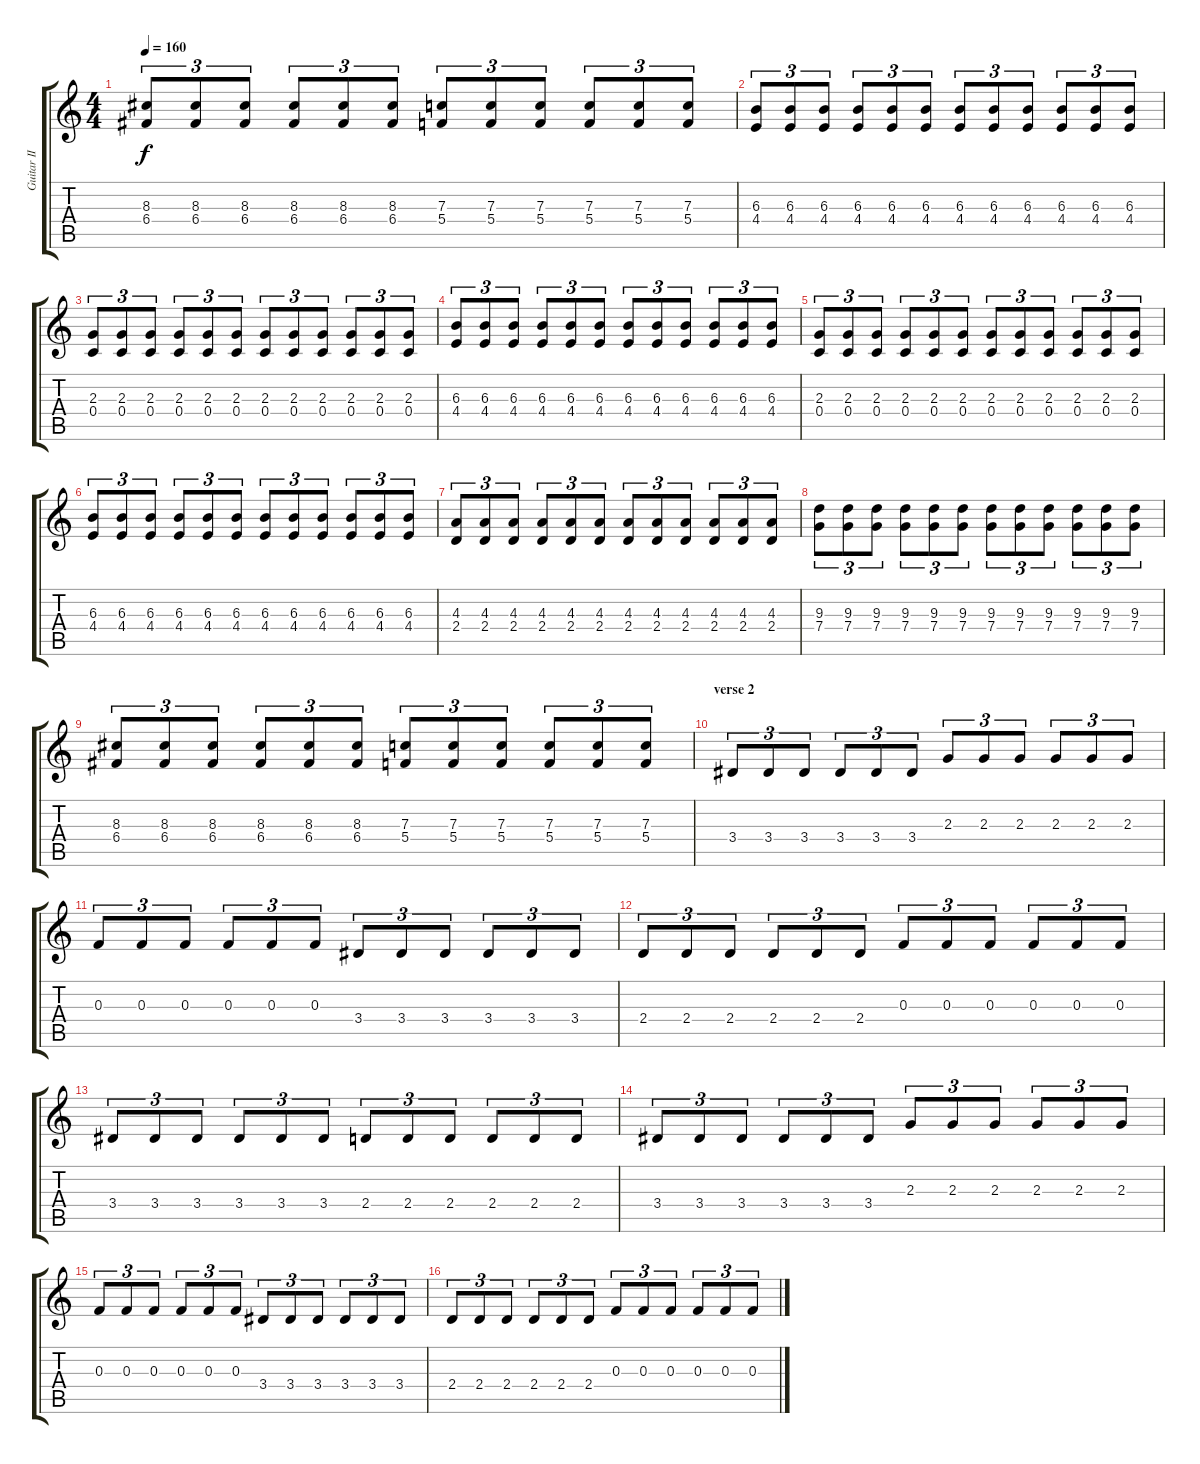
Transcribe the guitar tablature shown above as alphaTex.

\track ("Guitar II" "Guitar II") {instrument distortionguitar}
\staff {score tabs}
\tuning (D4 A3 F3 C3 G2 D2) {hide}
\ts (4 4)
\tempo 160
\clef g2
\ks c
(8.3 6.4).8{tu (3 2) dy f} (8.3 6.4).8{tu (3 2)} (8.3 6.4).8{tu (3 2)} (8.3 6.4).8{tu (3 2)} (8.3 6.4).8{tu (3 2)} (8.3 6.4).8{tu (3 2)} (7.3 5.4).8{tu (3 2)} (7.3 5.4).8{tu (3 2)} (7.3 5.4).8{tu (3 2)} (7.3 5.4).8{tu (3 2)} (7.3 5.4).8{tu (3 2)} (7.3 5.4).8{tu (3 2)} |
(6.3 4.4).8{tu (3 2)} (6.3 4.4).8{tu (3 2)} (6.3 4.4).8{tu (3 2)} (6.3 4.4).8{tu (3 2)} (6.3 4.4).8{tu (3 2)} (6.3 4.4).8{tu (3 2)} (6.3 4.4).8{tu (3 2)} (6.3 4.4).8{tu (3 2)} (6.3 4.4).8{tu (3 2)} (6.3 4.4).8{tu (3 2)} (6.3 4.4).8{tu (3 2)} (6.3 4.4).8{tu (3 2)} |
(2.3 0.4).8{tu (3 2)} (2.3 0.4).8{tu (3 2)} (2.3 0.4).8{tu (3 2)} (2.3 0.4).8{tu (3 2)} (2.3 0.4).8{tu (3 2)} (2.3 0.4).8{tu (3 2)} (2.3 0.4).8{tu (3 2)} (2.3 0.4).8{tu (3 2)} (2.3 0.4).8{tu (3 2)} (2.3 0.4).8{tu (3 2)} (2.3 0.4).8{tu (3 2)} (2.3 0.4).8{tu (3 2)} |
(6.3 4.4).8{tu (3 2)} (6.3 4.4).8{tu (3 2)} (6.3 4.4).8{tu (3 2)} (6.3 4.4).8{tu (3 2)} (6.3 4.4).8{tu (3 2)} (6.3 4.4).8{tu (3 2)} (6.3 4.4).8{tu (3 2)} (6.3 4.4).8{tu (3 2)} (6.3 4.4).8{tu (3 2)} (6.3 4.4).8{tu (3 2)} (6.3 4.4).8{tu (3 2)} (6.3 4.4).8{tu (3 2)} |
(2.3 0.4).8{tu (3 2)} (2.3 0.4).8{tu (3 2)} (2.3 0.4).8{tu (3 2)} (2.3 0.4).8{tu (3 2)} (2.3 0.4).8{tu (3 2)} (2.3 0.4).8{tu (3 2)} (2.3 0.4).8{tu (3 2)} (2.3 0.4).8{tu (3 2)} (2.3 0.4).8{tu (3 2)} (2.3 0.4).8{tu (3 2)} (2.3 0.4).8{tu (3 2)} (2.3 0.4).8{tu (3 2)} |
(6.3 4.4).8{tu (3 2)} (6.3 4.4).8{tu (3 2)} (6.3 4.4).8{tu (3 2)} (6.3 4.4).8{tu (3 2)} (6.3 4.4).8{tu (3 2)} (6.3 4.4).8{tu (3 2)} (6.3 4.4).8{tu (3 2)} (6.3 4.4).8{tu (3 2)} (6.3 4.4).8{tu (3 2)} (6.3 4.4).8{tu (3 2)} (6.3 4.4).8{tu (3 2)} (6.3 4.4).8{tu (3 2)} |
(4.3 2.4).8{tu (3 2)} (4.3 2.4).8{tu (3 2)} (4.3 2.4).8{tu (3 2)} (4.3 2.4).8{tu (3 2)} (4.3 2.4).8{tu (3 2)} (4.3 2.4).8{tu (3 2)} (4.3 2.4).8{tu (3 2)} (4.3 2.4).8{tu (3 2)} (4.3 2.4).8{tu (3 2)} (4.3 2.4).8{tu (3 2)} (4.3 2.4).8{tu (3 2)} (4.3 2.4).8{tu (3 2)} |
(9.3 7.4).8{tu (3 2)} (9.3 7.4).8{tu (3 2)} (9.3 7.4).8{tu (3 2)} (9.3 7.4).8{tu (3 2)} (9.3 7.4).8{tu (3 2)} (9.3 7.4).8{tu (3 2)} (9.3 7.4).8{tu (3 2)} (9.3 7.4).8{tu (3 2)} (9.3 7.4).8{tu (3 2)} (9.3 7.4).8{tu (3 2)} (9.3 7.4).8{tu (3 2)} (9.3 7.4).8{tu (3 2)} |
(8.3 6.4).8{tu (3 2)} (8.3 6.4).8{tu (3 2)} (8.3 6.4).8{tu (3 2)} (8.3 6.4).8{tu (3 2)} (8.3 6.4).8{tu (3 2)} (8.3 6.4).8{tu (3 2)} (7.3 5.4).8{tu (3 2)} (7.3 5.4).8{tu (3 2)} (7.3 5.4).8{tu (3 2)} (7.3 5.4).8{tu (3 2)} (7.3 5.4).8{tu (3 2)} (7.3 5.4).8{tu (3 2)} |
\section ("" "verse 2")
3.4.8{tu (3 2)} 3.4.8{tu (3 2)} 3.4.8{tu (3 2)} 3.4.8{tu (3 2)} 3.4.8{tu (3 2)} 3.4.8{tu (3 2)} 2.3.8{tu (3 2)} 2.3.8{tu (3 2)} 2.3.8{tu (3 2)} 2.3.8{tu (3 2)} 2.3.8{tu (3 2)} 2.3.8{tu (3 2)} |
0.3.8{tu (3 2)} 0.3.8{tu (3 2)} 0.3.8{tu (3 2)} 0.3.8{tu (3 2)} 0.3.8{tu (3 2)} 0.3.8{tu (3 2)} 3.4.8{tu (3 2)} 3.4.8{tu (3 2)} 3.4.8{tu (3 2)} 3.4.8{tu (3 2)} 3.4.8{tu (3 2)} 3.4.8{tu (3 2)} |
2.4.8{tu (3 2)} 2.4.8{tu (3 2)} 2.4.8{tu (3 2)} 2.4.8{tu (3 2)} 2.4.8{tu (3 2)} 2.4.8{tu (3 2)} 0.3.8{tu (3 2)} 0.3.8{tu (3 2)} 0.3.8{tu (3 2)} 0.3.8{tu (3 2)} 0.3.8{tu (3 2)} 0.3.8{tu (3 2)} |
3.4.8{tu (3 2)} 3.4.8{tu (3 2)} 3.4.8{tu (3 2)} 3.4.8{tu (3 2)} 3.4.8{tu (3 2)} 3.4.8{tu (3 2)} 2.4.8{tu (3 2)} 2.4.8{tu (3 2)} 2.4.8{tu (3 2)} 2.4.8{tu (3 2)} 2.4.8{tu (3 2)} 2.4.8{tu (3 2)} |
3.4.8{tu (3 2)} 3.4.8{tu (3 2)} 3.4.8{tu (3 2)} 3.4.8{tu (3 2)} 3.4.8{tu (3 2)} 3.4.8{tu (3 2)} 2.3.8{tu (3 2)} 2.3.8{tu (3 2)} 2.3.8{tu (3 2)} 2.3.8{tu (3 2)} 2.3.8{tu (3 2)} 2.3.8{tu (3 2)} |
0.3.8{tu (3 2)} 0.3.8{tu (3 2)} 0.3.8{tu (3 2)} 0.3.8{tu (3 2)} 0.3.8{tu (3 2)} 0.3.8{tu (3 2)} 3.4.8{tu (3 2)} 3.4.8{tu (3 2)} 3.4.8{tu (3 2)} 3.4.8{tu (3 2)} 3.4.8{tu (3 2)} 3.4.8{tu (3 2)} |
2.4.8{tu (3 2)} 2.4.8{tu (3 2)} 2.4.8{tu (3 2)} 2.4.8{tu (3 2)} 2.4.8{tu (3 2)} 2.4.8{tu (3 2)} 0.3.8{tu (3 2)} 0.3.8{tu (3 2)} 0.3.8{tu (3 2)} 0.3.8{tu (3 2)} 0.3.8{tu (3 2)} 0.3.8{tu (3 2)}
